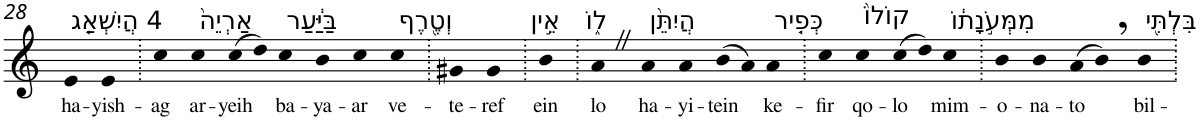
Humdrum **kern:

**kern	**text
*part1	*part1
*staff1	*staff1
*I"Piano	*
*I'Pno	*
!!LO:PB:g=z
*clefG2	*
*k[]	*
=28	=28
!LO:TX:a:t=4 הֲיִשְׁאַ֤ג	!
!	!LO:LY:b
4e	ha-
!	!LO:LY:b
4e	-yish-
=29.	=29.
!	!LO:LY:b
4cc	-ag
!LO:TX:a:t=אַרְיֵה֙	!
!	!LO:LY:b
4cc	ar-
!	!LO:LY:b
(>8cc	-yeih
8dd)	.
!LO:TX:a:t=בַּיַּ֔עַר	!
!	!LO:LY:b
4cc	ba-
!	!LO:LY:b
4b	-ya-
!	!LO:LY:b
4cc	-ar
!LO:TX:a:t=וְטֶ֖רֶף	!
!	!LO:LY:b
4cc	ve-
=30.	=30.
!	!LO:LY:b
4g#X	-te-
!	!LO:LY:b
4g#	-ref
=31.	=31.
!LO:TX:a:t=אֵ֣ין	!
!	!LO:LY:b
4b	ein
=32.	=32.
!LO:TX:a:t=ל֑וֹ	!
!	!LO:LY:b
4aZ	lo
!LO:TX:a:t=הֲיִתֵּ֨ן	!
!	!LO:LY:b
4a	ha-
!	!LO:LY:b
4a	-yi-
!	!LO:LY:b
(>8b	-tein
8a)	.
!LO:TX:a:t=כְּפִ֤יר	!
!	!LO:LY:b
4a	ke-
=33.	=33.
!	!LO:LY:b
4cc	-fir
!LO:TX:a:t=קוֹלוֹ֙	!
!	!LO:LY:b
4cc	qo-
!	!LO:LY:b
(>8cc	-lo
8dd)	.
!LO:TX:a:t=מִמְּעֹ֣נָת֔וֹ	!
!	!LO:LY:b
4cc	mim-
=34.	=34.
!	!LO:LY:b
4b	-o-
!	!LO:LY:b
4b	-na-
!	!LO:LY:b
(>8a	-to
8b,)	.
!LO:TX:a:t=בִּלְתִּ֖י	!
!	!LO:LY:b
4b	bil-
=.	=.
*-	*-
